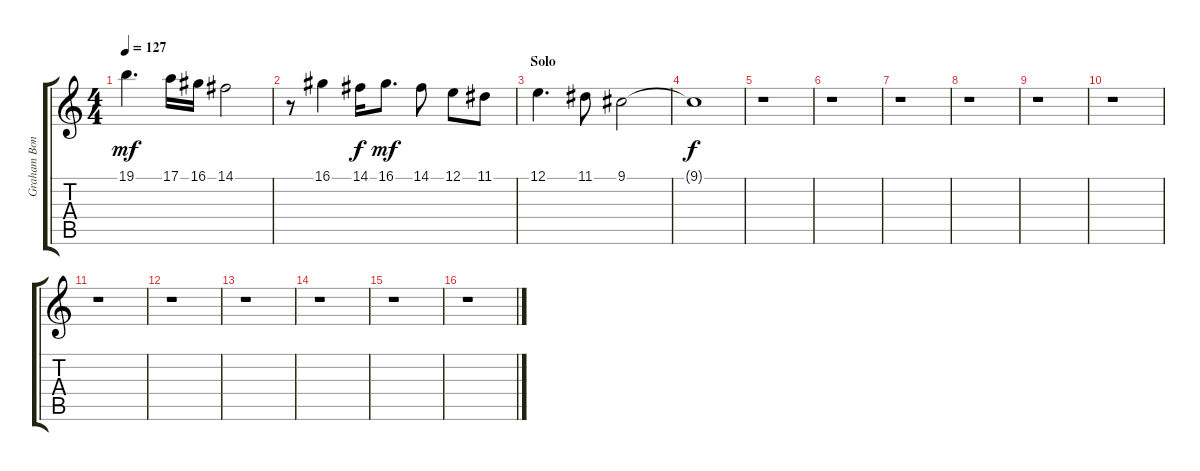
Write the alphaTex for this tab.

\track ("Graham Bonnet" "Graham Bon") {instrument altosax}
\staff {score tabs}
\tuning (E4 B3 G3 D3 A2 E2) {hide}
\ts (4 4)
\tempo 127
\clef g2
\ks c
19.1.4{d dy mf} 17.1.16 16.1.16 14.1.2 |
r.8 16.1.4 14.1.16{dy f} 16.1.8{d dy mf} 14.1.8 12.1.8 11.1.8 |
\section ("" "Solo")
12.1.4{d} 11.1.8 9.1.2 |
9.1{t}.1{dy f} |
r.1 |
r.1 |
r.1 |
r.1 |
r.1 |
r.1 |
r.1 |
r.1 |
r.1 |
r.1 |
r.1 |
r.1
